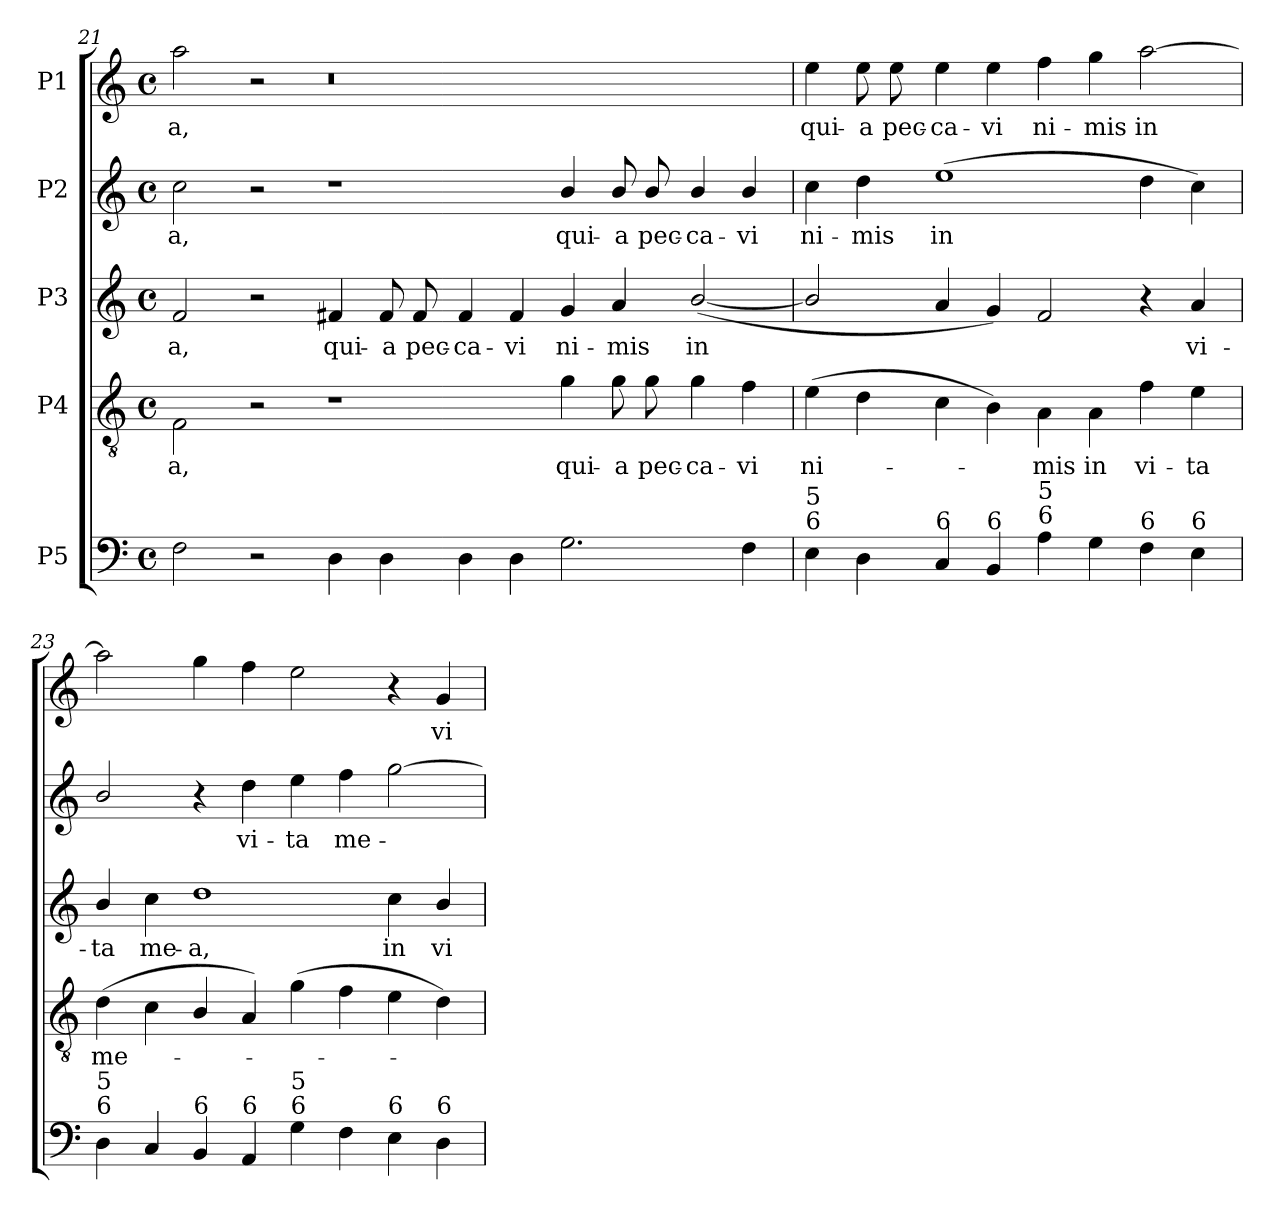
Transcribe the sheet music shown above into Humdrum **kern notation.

**kern	**kern	**text	**kern	**text	**kern	**text	**kern	**text
*part5	*part4	*part4	*part3	*part3	*part2	*part2	*part1	*part1
*staff5	*staff4	*staff4	*staff3	*staff3	*staff2	*staff2	*staff1	*staff1
*I"P5	*I"P4	*	*I"P3	*	*I"P2	*	*I"P1	*
!!LO:LB:g=z
*clefF4	*clefGv2	*	*clefG2	*	*clefG2	*	*clefG2	*
*	*ITrd7c12	*	*	*	*	*	*	*
*k[]	*k[]	*	*k[]	*	*k[]	*	*k[]	*
*C:	*C:	*	*C:	*	*C:	*	*C:	*
*M4/4	*M4/4	*	*M4/4	*	*M4/4	*	*M4/4	*
*met(c)	*met(c)	*	*met(c)	*	*met(c)	*	*met(c)	*
=21	=21	=21	=21	=21	=21	=21	=21	=21
!	!	!LO:LY:b:color=#000000	!	!	!	!	!	!
!	!	!	!	!LO:LY:b:color=#000000	!	!	!	!
!	!	!	!	!	!	!LO:LY:b:color=#000000	!	!
!	!	!	!	!	!	!	!	!LO:LY:b:color=#000000
2Fi\	2FFi\	-a,	2fi/	-a,	2cci\	-a,	2aai\	-a,
2r	2r	.	2r	.	2r	.	2r	.
!	!	!	!	!LO:LY:b:color=#000000	!	!	!	!
4Di\	1r	.	4f#Xi/	qui-	1r	.	0r	.
!	!	!	!	!LO:LY:b:color=#000000	!	!	!	!
4Di\	.	.	8f#i/	-a	.	.	.	.
!	!	!	!	!LO:LY:b:color=#000000	!	!	!	!
.	.	.	8f#i/	pec-	.	.	.	.
!	!	!	!	!LO:LY:b:color=#000000	!	!	!	!
4Di\	.	.	4f#i/	-ca-	.	.	.	.
!	!	!	!	!LO:LY:b:color=#000000	!	!	!	!
4Di\	.	.	4f#i/	-vi	.	.	.	.
!	!	!LO:LY:b:color=#000000	!	!	!	!	!	!
!	!	!	!	!LO:LY:b:color=#000000	!	!	!	!
!	!	!	!	!	!	!LO:LY:b:color=#000000	!	!
2.Gi\	4Gi\	qui-	4gi/	ni-	4bi/	qui-	.	.
!	!	!LO:LY:b:color=#000000	!	!	!	!	!	!
!	!	!	!	!LO:LY:b:color=#000000	!	!	!	!
!	!	!	!	!	!	!LO:LY:b:color=#000000	!	!
.	8Gi\	-a	4ai/	-mis	8bi/	-a	.	.
!	!	!LO:LY:b:color=#000000	!	!	!	!	!	!
!	!	!	!	!	!	!LO:LY:b:color=#000000	!	!
.	8Gi\	pec-	.	.	8bi/	pec-	.	.
!	!	!LO:LY:b:color=#000000	!	!	!	!	!	!
!	!	!	!	!LO:LY:b:color=#000000	!	!	!	!
!	!	!	!	!	!	!LO:LY:b:color=#000000	!	!
.	4Gi\	-ca-	([2bi/	in	4bi/	-ca-	.	.
!	!	!LO:LY:b:color=#000000	!	!	!	!	!	!
!	!	!	!	!	!	!LO:LY:b:color=#000000	!	!
4Fi\	4Fi\	-vi	.	.	4bi/	-vi	.	.
=22	=22	=22	=22	=22	=22	=22	=22	=22
!	!	!LO:LY:b:color=#000000	!	!	!	!	!	!
!	!	!	!	!	!	!LO:LY:b:color=#000000	!	!
!LO:TX:a:t=6	!	!	!	!	!	!	!	!
!LO:TX:t=5	!	!	!	!	!	!	!	!
!	!	!	!	!	!	!	!	!LO:LY:b:color=#000000
4Ei\	(4Ei\	ni-	2bi/]	.	4cci\	ni-	4eei\	qui-
!	!	!	!	!	!	!LO:LY:b:color=#000000	!	!
!	!	!	!	!	!	!	!	!LO:LY:b:color=#000000
4Di\	4Di\	.	.	.	4ddi\	-mis	8eei\	-a
!	!	!	!	!	!	!	!	!LO:LY:b:color=#000000
.	.	.	.	.	.	.	8eei\	pec-
!	!	!	!	!	!	!LO:LY:b:color=#000000	!	!
!LO:TX:a:t=6	!	!	!	!	!	!	!	!
!	!	!	!	!	!	!	!	!LO:LY:b:color=#000000
4Ci/	4Ci\	.	4ai/	.	(1eei	in	4eei\	-ca-
!LO:TX:a:t=6	!	!	!	!	!	!	!	!
!	!	!	!	!	!	!	!	!LO:LY:b:color=#000000
4BBi/	4BBi\)	.	4gi/)	.	.	.	4eei\	-vi
!	!	!LO:LY:b:color=#000000	!	!	!	!	!	!
!LO:TX:a:t=6	!	!	!	!	!	!	!	!
!LO:TX:t=5	!	!	!	!	!	!	!	!
!	!	!	!	!	!	!	!	!LO:LY:b:color=#000000
4Ai\	4AAi\	-mis	2fi/	.	.	.	4ffi\	ni-
!	!	!LO:LY:b:color=#000000	!	!	!	!	!	!
!	!	!	!	!	!	!	!	!LO:LY:b:color=#000000
4Gi\	4AAi\	in	.	.	.	.	4ggi\	-mis
!	!	!LO:LY:b:color=#000000	!	!	!	!	!	!
!LO:TX:a:t=6	!	!	!	!	!	!	!	!
!	!	!	!	!	!	!	!	!LO:LY:b:color=#000000
4Fi\	4Fi\	vi-	4r	.	4ddi\	.	[2aai\	in
!	!	!LO:LY:b:color=#000000	!	!	!	!	!	!
!LO:TX:a:t=6	!	!	!	!	!	!	!	!
!	!	!	!	!LO:LY:b:color=#000000	!	!	!	!
4Ei\	4Ei\	-ta	4ai/	vi-	4cci\)	.	.	.
!!LO:PB:g=z
=23	=23	=23	=23	=23	=23	=23	=23	=23
!	!	!LO:LY:b:color=#000000	!	!	!	!	!	!
!LO:TX:a:t=6	!	!	!	!	!	!	!	!
!LO:TX:t=5	!	!	!	!	!	!	!	!
!	!	!	!	!LO:LY:b:color=#000000	!	!	!	!
4Di\	(4Di\	me-	4bi/	-ta	2bi/	.	2aai\]	.
!	!	!	!	!LO:LY:b:color=#000000	!	!	!	!
4Ci/	4Ci\	.	4cci\	me-	.	.	.	.
!LO:TX:a:t=6	!	!	!	!	!	!	!	!
!	!	!	!	!LO:LY:b:color=#000000	!	!	!	!
4BBi/	4BBi/	.	1ddi	-a,	4r	.	4ggi\	.
!LO:TX:a:t=6	!	!	!	!	!	!	!	!
!	!	!	!	!	!	!LO:LY:b:color=#000000	!	!
4AAi/	4AAi/)	.	.	.	4ddi\	vi-	4ffi\	.
!LO:TX:a:t=6	!	!	!	!	!	!	!	!
!LO:TX:t=5	!	!	!	!	!	!	!	!
!	!	!	!	!	!	!LO:LY:b:color=#000000	!	!
4Gi\	(4Gi\	.	.	.	4eei\	-ta	2eei\	.
!	!	!	!	!	!	!LO:LY:b:color=#000000	!	!
4Fi\	4Fi\	.	.	.	4ffi\	me-	.	.
!LO:TX:a:t=6	!	!	!	!	!	!	!	!
!	!	!	!	!LO:LY:b:color=#000000	!	!	!	!
4Ei\	4Ei\	.	4cci\	in	[2ggi\	.	4r	.
!	!	!	!	!LO:LY:b:color=#000000	!	!	!	!
!LO:TX:a:t=6	!	!	!	!	!	!	!	!
!	!	!	!	!	!	!	!	!LO:LY:b:color=#000000
4Di\	4Di\)	.	4bi/	vi-	.	.	4gi/	vi-
=	=	=	=	=	=	=	=	=
*-	*-	*-	*-	*-	*-	*-	*-	*-
